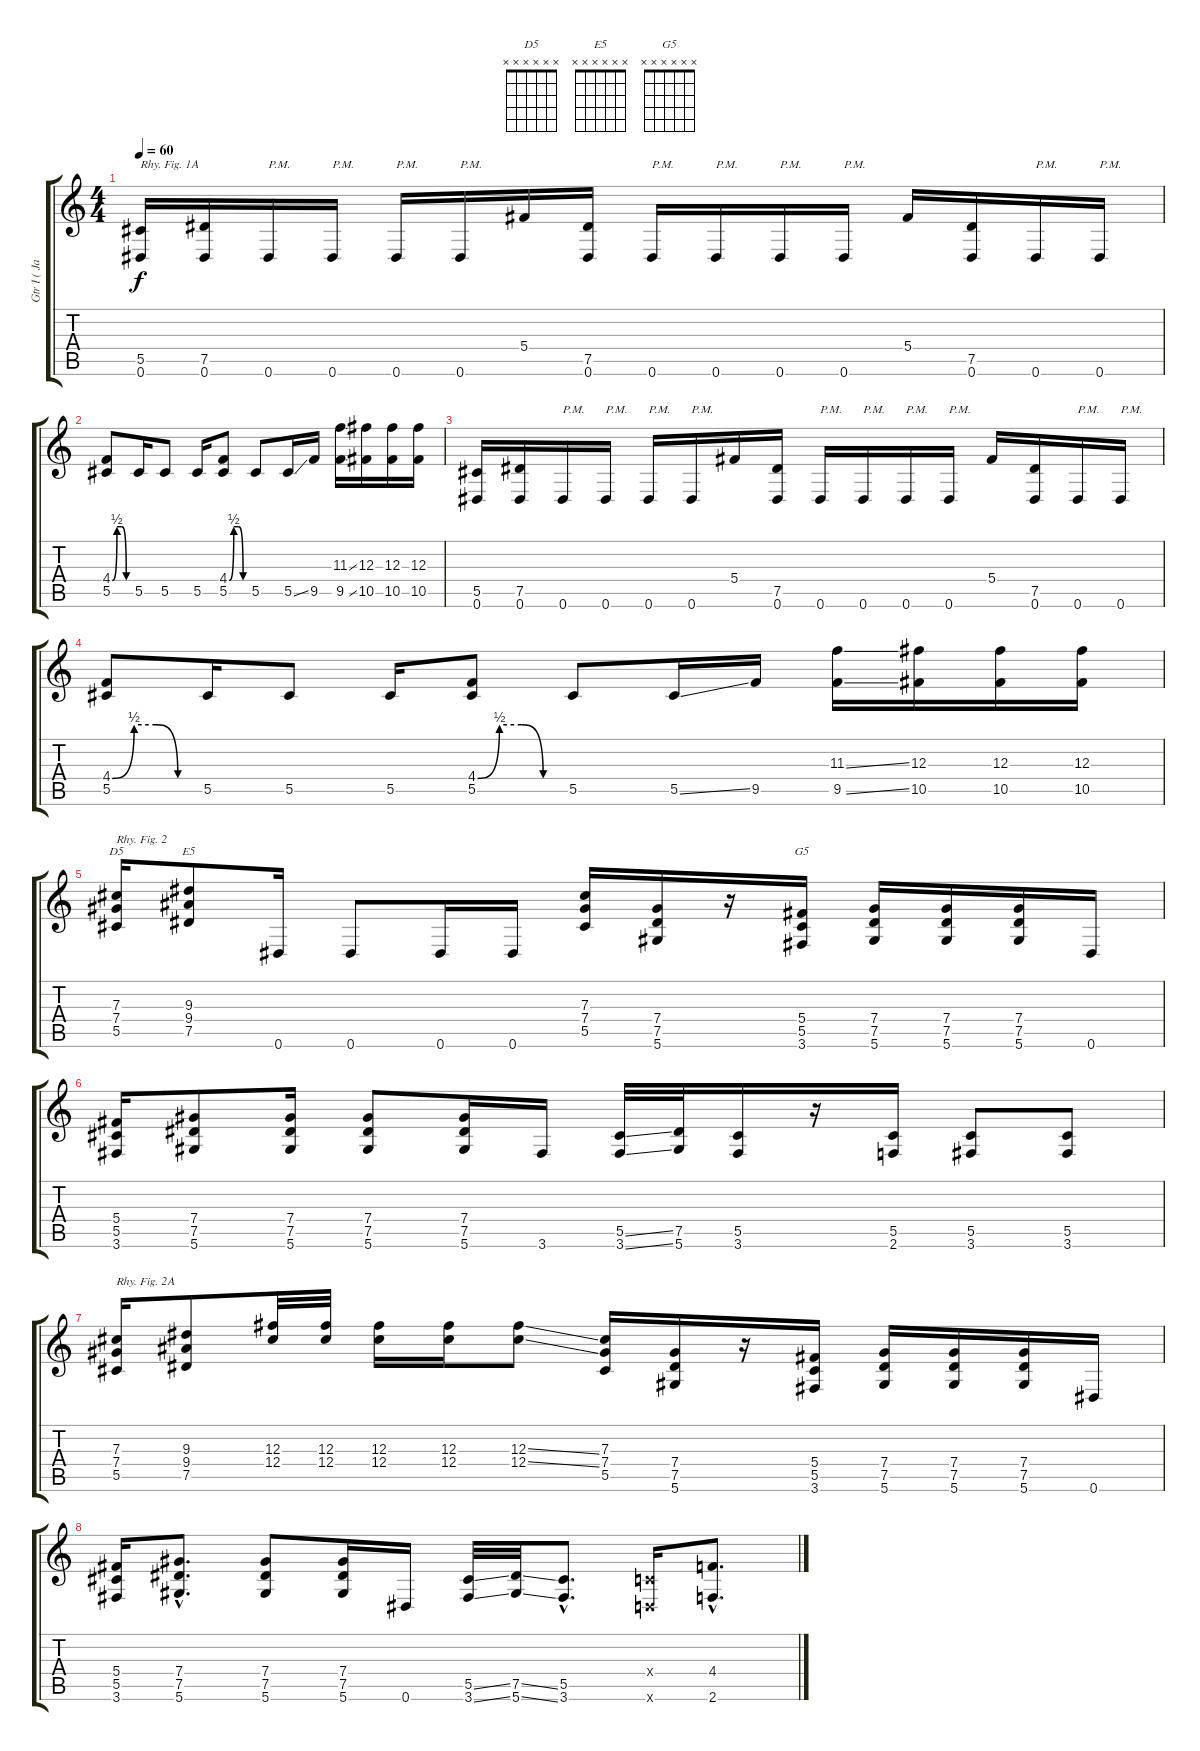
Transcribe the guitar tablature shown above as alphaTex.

\track ("Gtr I ( James )" "Gtr I ( Ja") {instrument distortionguitar}
\staff {score tabs}
\tuning (Eb4 Bb3 Gb3 Db3 Ab2 Eb2) {hide}
\chord ("D5" x x x x x x) {firstfret 0}
\chord ("E5" x x x x x x) {firstfret 0}
\chord ("G5" x x x x x x) {firstfret 0}
\ts (4 4)
\tempo 60
\clef g2
\ks c
(5.5 0.6).16{txt "Rhy. Fig. 1A" dy f} (7.5 0.6).16 0.6.16{txt "P.M."} 0.6.16{txt "P.M."} 0.6.16{txt "P.M."} 0.6.16{txt "P.M."} 5.4.16 (7.5 0.6).16 0.6.16{txt "P.M."} 0.6.16{txt "P.M."} 0.6.16{txt "P.M."} 0.6.16{txt "P.M."} 5.4.16 (7.5 0.6).16 0.6.16{txt "P.M."} 0.6.16{txt "P.M."} |
(4.4{be (custom 0 0 15 2 30 2 45 0 60 0)} 5.5).8 5.5.16 5.5.8 5.5.16 (4.4{be (custom 0 0 15 2 30 2 45 0 60 0)} 5.5).8 5.5.8 5.5{ss}.16 9.5.16 (11.3{ss} 9.5{ss}).16 (12.3 10.5).16 (12.3 10.5).16 (12.3 10.5).16 |
(5.5 0.6).16 (7.5 0.6).16 0.6.16{txt "P.M."} 0.6.16{txt "P.M."} 0.6.16{txt "P.M."} 0.6.16{txt "P.M."} 5.4.16 (7.5 0.6).16 0.6.16{txt "P.M."} 0.6.16{txt "P.M."} 0.6.16{txt "P.M."} 0.6.16{txt "P.M."} 5.4.16 (7.5 0.6).16 0.6.16{txt "P.M."} 0.6.16{txt "P.M."} |
(4.4{be (custom 0 0 15 2 30 2 45 0 60 0)} 5.5).8 5.5.16 5.5.8 5.5.16 (4.4{be (custom 0 0 15 2 30 2 45 0 60 0)} 5.5).8 5.5.8 5.5{ss}.16 9.5.16 (11.3{ss} 9.5{ss}).16 (12.3 10.5).16 (12.3 10.5).16 (12.3 10.5).16 |
(7.3 7.4 5.5).16{ch "D5" txt "Rhy. Fig. 2"} (9.3 9.4 7.5).8{ch "E5"} 0.6.16 0.6.8 0.6.16 0.6.16 (7.3 7.4 5.5).16 (7.4 7.5 5.6).16 r.16 (5.4 5.5 3.6).16{ch "G5"} (7.4 7.5 5.6).16 (7.4 7.5 5.6).16 (7.4 7.5 5.6).16 0.6.16 |
(5.4 5.5 3.6).16 (7.4 7.5 5.6).8 (7.4 7.5 5.6).16 (7.4 7.5 5.6).8 (7.4 7.5 5.6).16 3.6.16 (5.5{ss} 3.6{ss}).32 (7.5 5.6).32 (5.5 3.6).16 r.16 (5.5 2.6).16 (5.5 3.6).8 (5.5 3.6).8 |
(7.3 7.4 5.5).16{txt "Rhy. Fig. 2A"} (9.3 9.4 7.5).8 (12.3 12.4).32 (12.3 12.4).32 (12.3 12.4).16 (12.3 12.4).16 (12.3{ss} 12.4{ss}).8 (7.3 7.4 5.5).16 (7.4 7.5 5.6).16 r.16 (5.4 5.5 3.6).16 (7.4 7.5 5.6).16 (7.4 7.5 5.6).16 (7.4 7.5 5.6).16 0.6.16 |
(5.4 5.5 3.6).16 (7.4{hac} 7.5{hac} 5.6{hac}).8{d} (7.4 7.5 5.6).8 (7.4 7.5 5.6).16 0.6.16 (5.5{ss} 3.6{ss}).32 (7.5{ss} 5.6{ss}).32 (5.5{hac} 3.6{hac}).8{d} (-1.4{x} -1.6{x}).16 (4.4{hac} 2.6{hac}).8{d}
